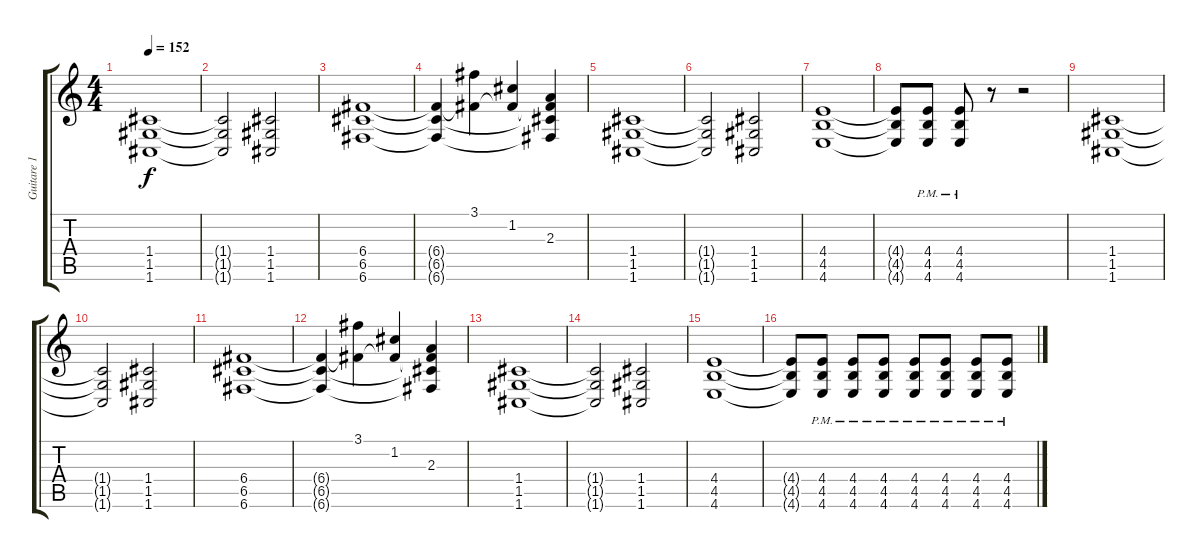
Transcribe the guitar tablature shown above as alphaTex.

\track ("Guitare 1" "Guitare 1") {instrument distortionguitar}
\staff {score tabs}
\tuning (Eb4 C4 G3 C3 G2 C2) {hide}
\ts (4 4)
\section ("" "")
\tempo 152
\clef g2
\ks c
(1.4 1.5 1.6).1{dy f} |
(1.4{t} 1.5{t} 1.6{t}).2 (1.4 1.5 1.6).2 |
(6.4 6.5 6.6).1 |
(6.4{t} 6.5{t} 6.6{t}).4 (3.1 6.4{t}).4 (1.2 6.4{t}).4 (2.3 6.4{t} 6.5{t} 6.6{t}).4 |
(1.4 1.5 1.6).1 |
(1.4{t} 1.5{t} 1.6{t}).2 (1.4 1.5 1.6).2 |
(4.4 4.5 4.6).1 |
(4.4{t} 4.5{t} 4.6{t}).8 (4.4{pm} 4.5{pm} 4.6{pm}).8 (4.4{pm} 4.5{pm} 4.6{pm}).8 r.8 r.2 |
(1.4 1.5 1.6).1 |
(1.4{t} 1.5{t} 1.6{t}).2 (1.4 1.5 1.6).2 |
(6.4 6.5 6.6).1 |
(6.4{t} 6.5{t} 6.6{t}).4 (3.1 6.4{t}).4 (1.2 6.4{t}).4 (2.3 6.4{t} 6.5{t} 6.6{t}).4 |
(1.4 1.5 1.6).1 |
(1.4{t} 1.5{t} 1.6{t}).2 (1.4 1.5 1.6).2 |
(4.4 4.5 4.6).1 |
(4.4{t} 4.5{t} 4.6{t}).8 (4.4{pm} 4.5{pm} 4.6{pm}).8 (4.4{pm} 4.5{pm} 4.6{pm}).8 (4.4{pm} 4.5{pm} 4.6{pm}).8 (4.4{pm} 4.5{pm} 4.6{pm}).8 (4.4{pm} 4.5{pm} 4.6{pm}).8 (4.4{pm} 4.5{pm} 4.6{pm}).8 (4.4{pm} 4.5{pm} 4.6{pm}).8
